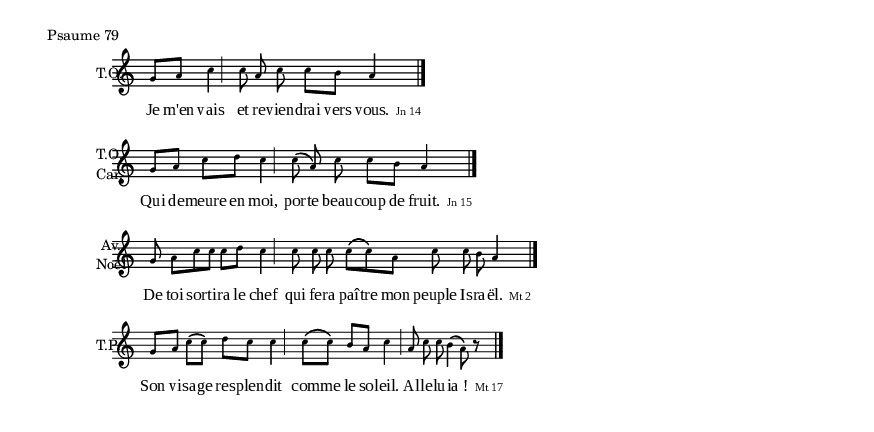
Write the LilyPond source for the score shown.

\version "2.12.0"
 \include "definitions.ly"
\markup {Psaume 79}

\relative c'' { 
	\new Staff {
		\cadenzaOn
		
		\set Staff.instrumentName = \markup{ \center-column { T.O. } }
		g8[ a] c4 \cesure \pespace \times 2/3 { c8 a c } c[b] a4


		
		
		\endBar
	}

	\addlyrics {
		
		Je m'en vais et re -- vien -- drai vers vous.
		\markup { \citation #"Jn 14" } }
	
	
}
\relative c'' { 
	\new Staff {
		\cadenzaOn
		
		\set Staff.instrumentName = \markup{ \center-column { T.O. Car. } }
		g8[ a] c[ d] c4 \cesure \pespace \times 2/3 { c8\( a\) c } c[ b] a4


		
		
		\endBar
	}

	\addlyrics {
		
		Qui de -- meure en moi, por -- te beau -- coup de fruit.
		\markup { \citation #"Jn 15" } }
	
	
}



\relative c'' { 
	\new Staff {
		\cadenzaOn
		
		\set Staff.instrumentName = \markup{ \center-column { Av. Noël } }
		 g8 \times 2/3 { a[ c c] } c[ d] c4 \cesure  \pespace \times 2/3 { c8 c c }
		\times 2/3 { c[\( c\) a] }
		\times 2/3 { c c b } 
		a4


		
		
		\endBar
	}

	\addlyrics {
		
		De toi sor -- ti -- ra le chef qui fe -- ra paî -- tre mon peuple Is -- ra -- ël.

		\markup { \citation #"Mt 2" } }
	
	
}
\relative c'' { 
	\new Staff {
		\cadenzaOn
		
		\set Staff.instrumentName = \markup{ \center-column { T.P. } }
		g8[ a] c[\( c\)] d[ c] c4 \cesure \pespace c8[\( c\)] b[ a] c4 \cesureall \times 2/3 { a8 c c } \stemDown b4\( a8\) r


		
		
		\endBar
	}

	\addlyrics {
		
		Son vi -- sa -- ge res -- plen -- dit com -- me le so -- leil. Al -- le -- lu -- "ia !" _

		\markup { \citation #"Mt 17" } }
	
	
}
